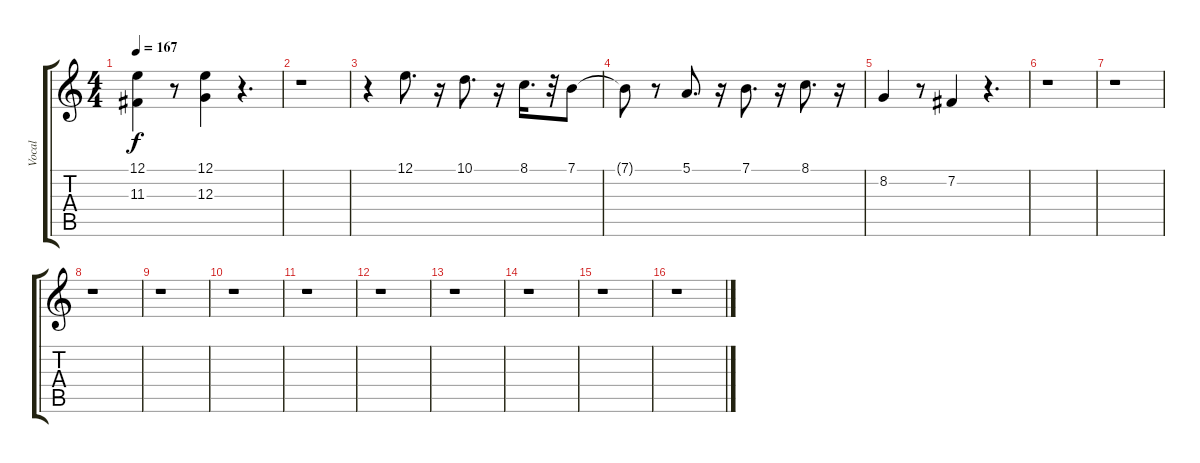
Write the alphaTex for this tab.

\track ("Vocal" "Vocal") {instrument clarinet}
\staff {score tabs}
\tuning (E4 B3 G3 D3 A2 E2) {hide}
\ts (4 4)
\tempo 167
\clef g2
\ks c
(12.1 11.3).4{dy f} r.8 (12.1 12.3).4 r.4{d} |
r.1 |
r.4 12.1.8{d} r.16 10.1.8{d} r.16 8.1.16{d} r.32 7.1.8 |
7.1{t}.8 r.8 5.1.8{d} r.16 7.1.8{d} r.16 8.1.8{d} r.16 |
8.2.4 r.8 7.2.4 r.4{d} |
r.1 |
r.1 |
r.1 |
r.1 |
r.1 |
r.1 |
r.1 |
r.1 |
r.1 |
r.1 |
r.1
